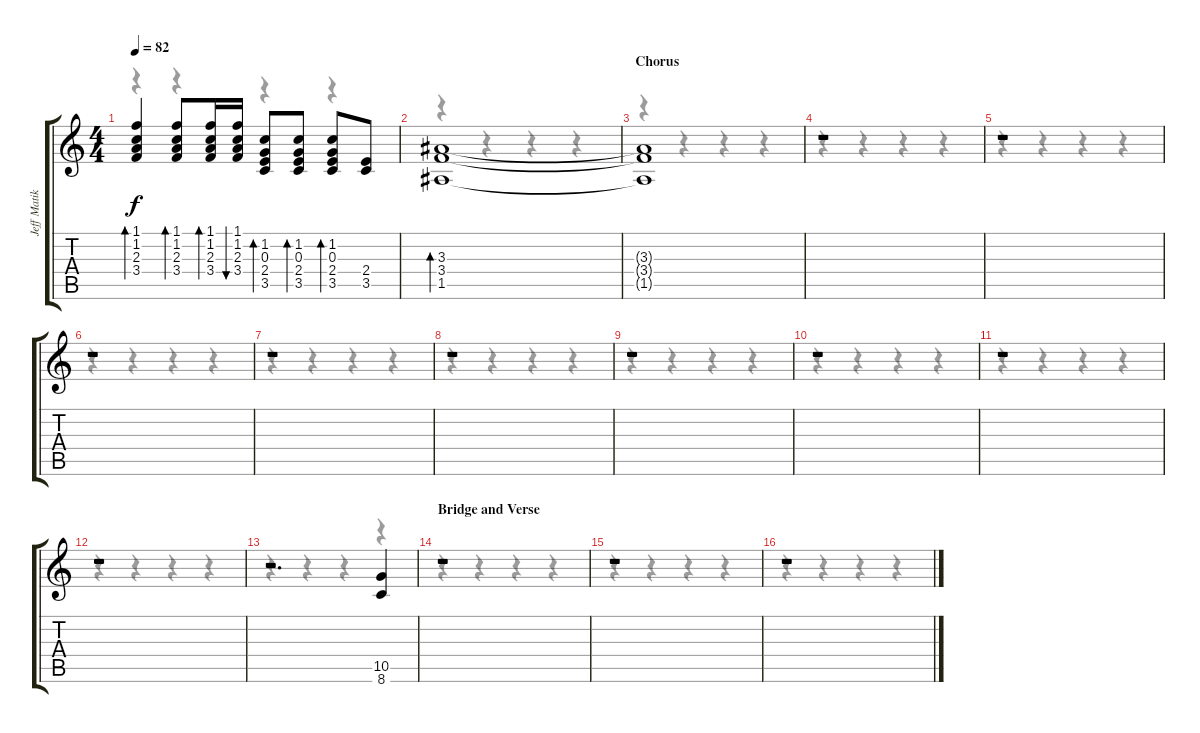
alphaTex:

\track ("Jeff Matika (Acoustic Guitar)" "Jeff Matik") {instrument acousticguitarsteel}
\staff {score tabs}
\tuning (E4 B3 G3 D3 A2 E2) {hide}
\voice
\ts (4 4)
\tempo 82
\clef g2
\ks c
(1.1 1.2 2.3 3.4).4{bd 30 dy f} (1.1 1.2 2.3 3.4).8{bd 30} (1.1 1.2 2.3 3.4).16{bd 30} (1.1 1.2 2.3 3.4).16{bu 30} (1.2 0.3 2.4 3.5).8{bd 30} (1.2 0.3 2.4 3.5).8{bd 30} (1.2 0.3 2.4 3.5).8{bd 30} (2.4 3.5).8 |
(3.3 3.4 1.5).1{bd 30} |
\section ("" "Chorus ")
(3.3{t} 3.4{t} 1.5{t}).1 |
r.1 |
r.1 |
r.1 |
r.1 |
r.1 |
r.1 |
r.1 |
r.1 |
r.1 |
r.2{d} (10.5 8.6).4 |
\section ("" "Bridge and Verse ")
r.1 |
r.1 |
r.1
\voice
\clef g2
\ottava regular
\simile none
\ks c
r.4{bd 30 dy f} r.4{bd 30} r.4{bd 30} r.4{bd 30} |
r.4{bd 30} r.4 r.4 r.4 |
r.4 r.4 r.4 r.4 |
r.4 r.4 r.4 r.4 |
r.4 r.4 r.4 r.4 |
r.4 r.4 r.4 r.4 |
r.4 r.4 r.4 r.4 |
r.4 r.4 r.4 r.4 |
r.4 r.4 r.4 r.4 |
r.4 r.4 r.4 r.4 |
r.4 r.4 r.4 r.4 |
r.4 r.4 r.4 r.4 |
r.4 r.4 r.4 r.4 |
r.4 r.4 r.4 r.4 |
r.4 r.4 r.4 r.4 |
r.4 r.4 r.4 r.4
